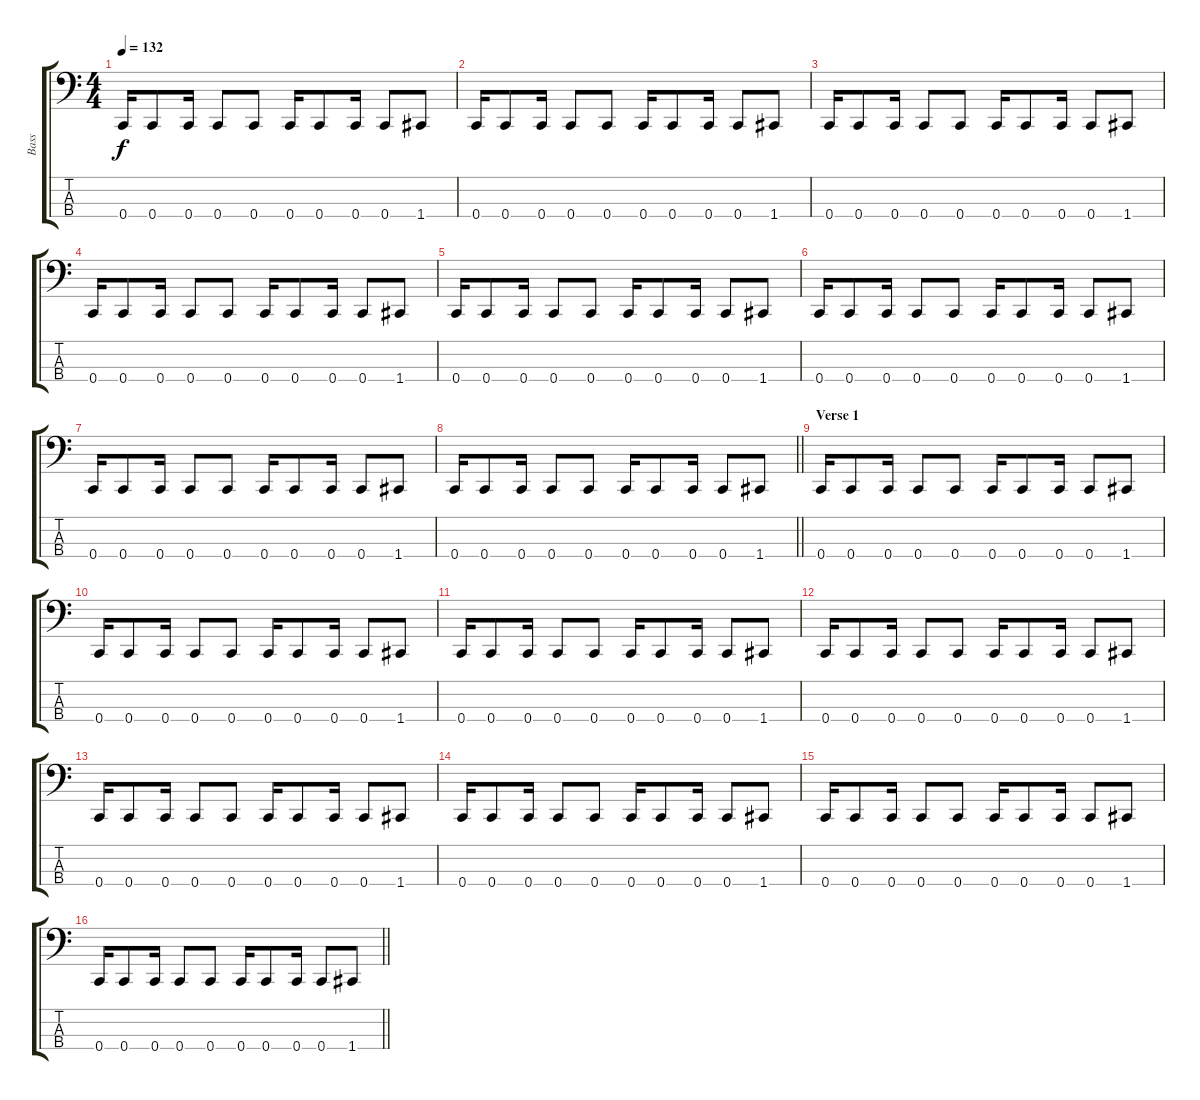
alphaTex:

\track ("Bass" "Bass") {instrument electricbassfinger}
\staff {score tabs}
\tuning (F2 C2 G1 C1) {hide}
\ts (4 4)
\section ("" "")
\tempo 132
\clef f4
\ks c
0.4.16{dy f} 0.4.8 0.4.16 0.4.8 0.4.8 0.4.16 0.4.8 0.4.16 0.4.8 1.4.8 |
0.4.16 0.4.8 0.4.16 0.4.8 0.4.8 0.4.16 0.4.8 0.4.16 0.4.8 1.4.8 |
0.4.16 0.4.8 0.4.16 0.4.8 0.4.8 0.4.16 0.4.8 0.4.16 0.4.8 1.4.8 |
0.4.16 0.4.8 0.4.16 0.4.8 0.4.8 0.4.16 0.4.8 0.4.16 0.4.8 1.4.8 |
0.4.16 0.4.8 0.4.16 0.4.8 0.4.8 0.4.16 0.4.8 0.4.16 0.4.8 1.4.8 |
0.4.16 0.4.8 0.4.16 0.4.8 0.4.8 0.4.16 0.4.8 0.4.16 0.4.8 1.4.8 |
0.4.16 0.4.8 0.4.16 0.4.8 0.4.8 0.4.16 0.4.8 0.4.16 0.4.8 1.4.8 |
\barLineRight lightlight
0.4.16 0.4.8 0.4.16 0.4.8 0.4.8 0.4.16 0.4.8 0.4.16 0.4.8 1.4.8 |
\section ("" "Verse 1")
0.4.16 0.4.8 0.4.16 0.4.8 0.4.8 0.4.16 0.4.8 0.4.16 0.4.8 1.4.8 |
0.4.16 0.4.8 0.4.16 0.4.8 0.4.8 0.4.16 0.4.8 0.4.16 0.4.8 1.4.8 |
0.4.16 0.4.8 0.4.16 0.4.8 0.4.8 0.4.16 0.4.8 0.4.16 0.4.8 1.4.8 |
0.4.16 0.4.8 0.4.16 0.4.8 0.4.8 0.4.16 0.4.8 0.4.16 0.4.8 1.4.8 |
0.4.16 0.4.8 0.4.16 0.4.8 0.4.8 0.4.16 0.4.8 0.4.16 0.4.8 1.4.8 |
0.4.16 0.4.8 0.4.16 0.4.8 0.4.8 0.4.16 0.4.8 0.4.16 0.4.8 1.4.8 |
0.4.16 0.4.8 0.4.16 0.4.8 0.4.8 0.4.16 0.4.8 0.4.16 0.4.8 1.4.8 |
\barLineRight lightlight
0.4.16 0.4.8 0.4.16 0.4.8 0.4.8 0.4.16 0.4.8 0.4.16 0.4.8 1.4.8
